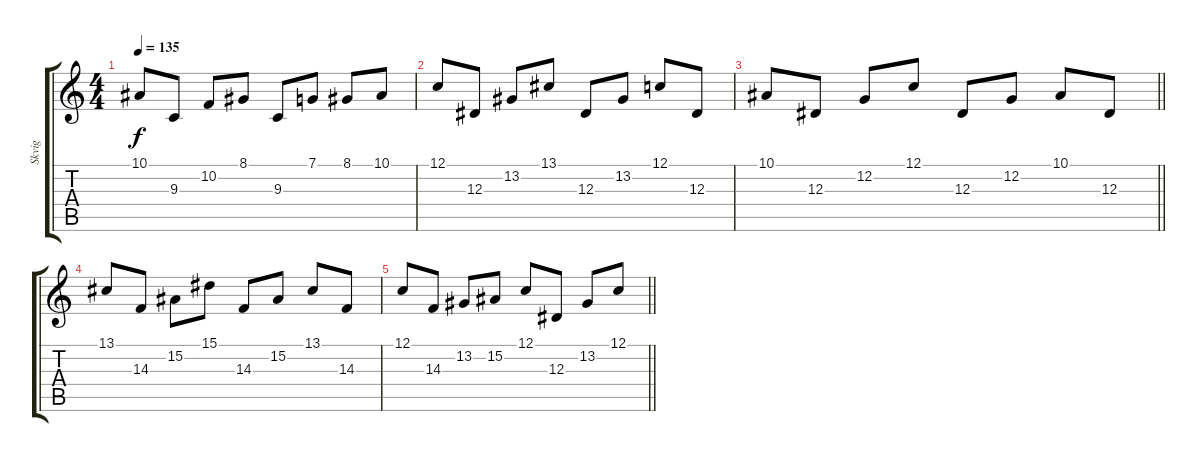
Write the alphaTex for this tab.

\track ("Skvig" "Skvig") {instrument tremolostrings}
\staff {score tabs}
\tuning (C4 G3 Eb3 Bb2 F2 C2) {hide}
\ts (4 4)
\tempo 135
\clef g2
\ks c
10.1.8{dy f} 9.3.8 10.2.8 8.1.8 9.3.8 7.1.8 8.1.8 10.1.8 |
12.1.8 12.3.8 13.2.8 13.1.8 12.3.8 13.2.8 12.1.8 12.3.8 |
\barLineRight lightlight
10.1.8 12.3.8 12.2.8 12.1.8 12.3.8 12.2.8 10.1.8 12.3.8 |
13.1.8 14.3.8 15.2.8 15.1.8 14.3.8 15.2.8 13.1.8 14.3.8 |
\barLineRight lightlight
12.1.8 14.3.8 13.2.8 15.2.8 12.1.8 12.3.8 13.2.8 12.1.8
